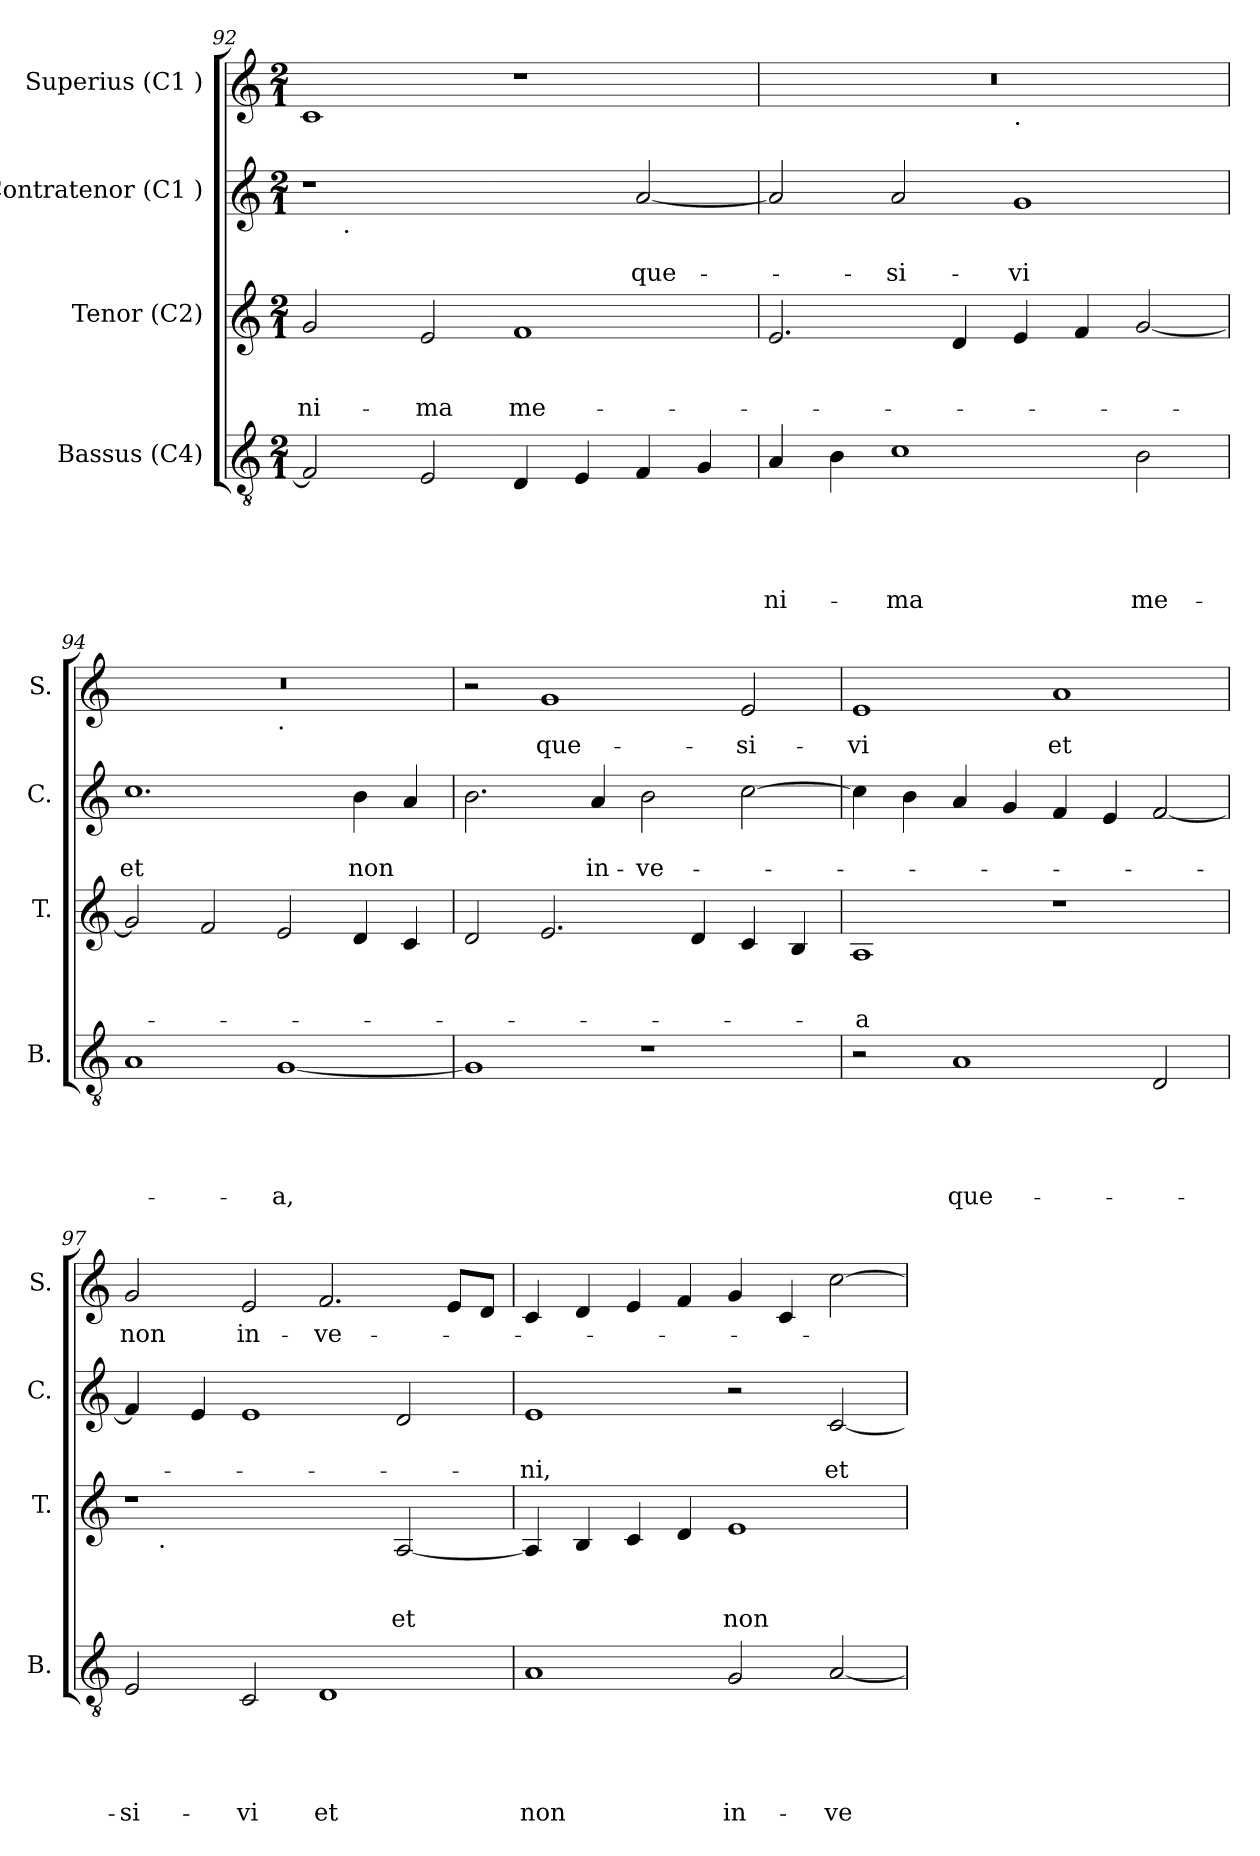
**kern	**text	**text	**text	**text	**text	**kern	**text	**text	**text	**kern	**text	**text	**kern	**text
*part4	*part4	*part4	*part4	*part4	*part4	*part3	*part3	*part3	*part3	*part2	*part2	*part2	*part1	*part1
*staff4	*staff4	*staff4	*staff4	*staff4	*staff4	*staff3	*staff3	*staff3	*staff3	*staff2	*staff2	*staff2	*staff1	*staff1
*I"Bassus (C4)	*	*	*	*	*	*I"Tenor (C2)	*	*	*	*I"Contratenor (C1 )	*	*	*I"Superius (C1 )	*
*I'B.	*	*	*	*	*	*I'T.	*	*	*	*I'C.	*	*	*I'S.	*
!!LO:PB:g=z
*clefGv2	*	*	*	*	*	*clefG2	*	*	*	*clefG2	*	*	*clefG2	*
*k[]	*	*	*	*	*	*k[]	*	*	*	*k[]	*	*	*k[]	*
*C:	*	*	*	*	*	*C:	*	*	*	*C:	*	*	*C:	*
*M2/1	*	*	*	*	*	*M2/1	*	*	*	*M2/1	*	*	*M2/1	*
=92	=92	=92	=92	=92	=92	=92	=92	=92	=92	=92	=92	=92	=92	=92
!	!	!	!	!	!	!	!	!	!LO:LY:b	!	!	!	!	!
*	*	*	*	*	*	*	*	*	*	*^	*	*	*	*
2F/]	.	.	.	.	.	2g/	.	.	-ni-	1r	8ryy	.	.	1c	.
!	!	!	!	!	!	!	!	!	!	!	!LO:TX:b:t=.	!	!	!	!
.	.	.	.	.	.	.	.	.	.	.	1...ryy	.	.	.	.
!	!	!	!	!	!	!	!	!	!LO:LY:b	!	!	!	!	!	!
2E/	.	.	.	.	.	2e/	.	.	-ma	.	.	.	.	.	.
!	!	!	!	!	!	!	!	!	!LO:LY:b	!	!	!	!	!	!
4D/	.	.	.	.	.	1f	.	.	me-	2ryy	.	.	.	1r	.
4E/	.	.	.	.	.	.	.	.	.	.	.	.	.	.	.
!	!	!	!	!	!	!	!	!	!	!	!	!	!LO:LY:b	!	!
4F/	.	.	.	.	.	.	.	.	.	[<2a/	.	.	que-	.	.
4G/	.	.	.	.	.	.	.	.	.	.	.	.	.	.	.
=93	=93	=93	=93	=93	=93	=93	=93	=93	=93	=93	=93	=93	=93	=93	=93
!	!	!	!	!	!LO:LY:b	!	!	!	!	!	!	!	!	!	!
*	*	*	*	*	*	*	*	*	*	*v	*v	*	*	*^	*
4A/	.	.	.	.	-ni-	2.e/	.	.	.	2a/]	.	.	0r	1ryy	.
4B\	.	.	.	.	.	.	.	.	.	.	.	.	.	.	.
!	!	!	!	!	!LO:LY:b	!	!	!	!	!	!	!LO:LY:b	!	!	!
1c	.	.	.	.	-ma	.	.	.	.	2a/	.	-si-	.	.	.
.	.	.	.	.	.	4d/	.	.	.	.	.	.	.	.	.
!	!	!	!	!	!	!	!	!	!	!	!	!	!	!LO:TX:b:t=.	!
!	!	!	!	!	!	!	!	!	!	!	!	!LO:LY:b	!	!	!
.	.	.	.	.	.	4e/	.	.	.	1g	.	-vi	.	1ryy	.
.	.	.	.	.	.	4f/	.	.	.	.	.	.	.	.	.
!	!	!	!	!	!LO:LY:b	!	!	!	!	!	!	!	!	!	!
2B\	.	.	.	.	me-	[<2g/	.	.	.	.	.	.	.	.	.
=94	=94	=94	=94	=94	=94	=94	=94	=94	=94	=94	=94	=94	=94	=94	=94
!	!	!	!	!	!	!	!	!	!	!	!	!LO:LY:b	!	!	!
1A	.	.	.	.	.	2g/]	.	.	.	1.cc	.	et	0r	1ryy	.
.	.	.	.	.	.	2f/	.	.	.	.	.	.	.	.	.
!	!	!	!	!	!	!	!	!	!	!	!	!	!	!LO:TX:b:t=.	!
!	!	!	!	!	!LO:LY:b	!	!	!	!	!	!	!	!	!	!
[<1G	.	.	.	.	-a,	2e/	.	.	.	.	.	.	.	1ryy	.
!	!	!	!	!	!	!	!	!	!	!	!	!LO:LY:b	!	!	!
.	.	.	.	.	.	4d/	.	.	.	4b\	.	non	.	.	.
.	.	.	.	.	.	4c/	.	.	.	4a/	.	.	.	.	.
*	*	*	*	*	*	*	*	*	*	*	*	*	*v	*v	*
=95	=95	=95	=95	=95	=95	=95	=95	=95	=95	=95	=95	=95	=95	=95
1G]	.	.	.	.	.	2d/	.	.	.	2.b\	.	.	2r	.
!	!	!	!	!	!	!	!	!	!	!	!	!	!	!LO:LY:b
.	.	.	.	.	.	2.e/	.	.	.	.	.	.	1g	que-
!	!	!	!	!	!	!	!	!	!	!	!	!LO:LY:b	!	!
.	.	.	.	.	.	.	.	.	.	4a/	.	in-	.	.
!	!	!	!	!	!	!	!	!	!	!	!	!LO:LY:b	!	!
1r	.	.	.	.	.	.	.	.	.	2b\	.	-ve-	.	.
.	.	.	.	.	.	4d/	.	.	.	.	.	.	.	.
!	!	!	!	!	!	!	!	!	!	!	!	!	!	!LO:LY:b
.	.	.	.	.	.	4c/	.	.	.	[<2cc\	.	.	2e/	-si-
.	.	.	.	.	.	4B/	.	.	.	.	.	.	.	.
!!LO:LB:g=z
=96	=96	=96	=96	=96	=96	=96	=96	=96	=96	=96	=96	=96	=96	=96
!	!	!	!	!	!	!	!	!	!LO:LY:b:rj	!	!	!	!	!LO:LY:b
2r	.	.	.	.	.	1A	.	.	-a	4cc\]	.	.	1e	-vi
.	.	.	.	.	.	.	.	.	.	4b\	.	.	.	.
!	!	!	!	!	!LO:LY:b	!	!	!	!	!	!	!	!	!
1A	.	.	.	.	que-	.	.	.	.	4a/	.	.	.	.
.	.	.	.	.	.	.	.	.	.	4g/	.	.	.	.
!	!	!	!	!	!	!	!	!	!	!	!	!	!	!LO:LY:b
.	.	.	.	.	.	1r	.	.	.	4f/	.	.	1a	et
.	.	.	.	.	.	.	.	.	.	4e/	.	.	.	.
2D/	.	.	.	.	.	.	.	.	.	[<2f/	.	.	.	.
=97	=97	=97	=97	=97	=97	=97	=97	=97	=97	=97	=97	=97	=97	=97
!	!	!	!	!	!LO:LY:b	!	!	!	!	!	!	!	!	!LO:LY:b
*	*	*	*	*	*	*^	*	*	*	*	*	*	*	*
2E/	.	.	.	.	-si-	1r	8ryy	.	.	.	4f/]	.	.	2g/	non
!	!	!	!	!	!	!	!LO:TX:b:t=.	!	!	!	!	!	!	!	!
.	.	.	.	.	.	.	1...ryy	.	.	.	.	.	.	.	.
.	.	.	.	.	.	.	.	.	.	.	4e/	.	.	.	.
!	!	!	!	!	!LO:LY:b	!	!	!	!	!	!	!	!	!	!LO:LY:b
2C/	.	.	.	.	-vi	.	.	.	.	.	1e	.	.	2e/	in-
!	!	!	!	!	!LO:LY:b	!	!	!	!	!	!	!	!	!	!LO:LY:b
1D	.	.	.	.	et	2ryy	.	.	.	.	.	.	.	2.f/	-ve-
!	!	!	!	!	!	!	!	!	!	!LO:LY:b	!	!	!	!	!
.	.	.	.	.	.	[<2A/	.	.	.	et	2d/	.	.	.	.
.	.	.	.	.	.	.	.	.	.	.	.	.	.	8e/L	.
.	.	.	.	.	.	.	.	.	.	.	.	.	.	8d/J	.
=98	=98	=98	=98	=98	=98	=98	=98	=98	=98	=98	=98	=98	=98	=98	=98
!	!	!	!	!	!LO:LY:b	!	!	!	!	!	!	!	!LO:LY:b	!	!
*	*	*	*	*	*	*v	*v	*	*	*	*	*	*	*	*
1A	.	.	.	.	non	4A/]	.	.	.	1e	.	-ni,	4c/	.
.	.	.	.	.	.	4B/	.	.	.	.	.	.	4d/	.
.	.	.	.	.	.	4c/	.	.	.	.	.	.	4e/	.
.	.	.	.	.	.	4d/	.	.	.	.	.	.	4f/	.
!	!	!	!	!	!LO:LY:b	!	!	!	!LO:LY:b	!	!	!	!	!
2G/	.	.	.	.	in-	1e	.	.	non	2r	.	.	4g/	.
.	.	.	.	.	.	.	.	.	.	.	.	.	4c/	.
!	!	!	!	!	!LO:LY:b	!	!	!	!	!	!	!LO:LY:b	!	!
[<2A/	.	.	.	.	-ve-	.	.	.	.	[<2c/	.	et	[>2cc\	.
=	=	=	=	=	=	=	=	=	=	=	=	=	=	=
*-	*-	*-	*-	*-	*-	*-	*-	*-	*-	*-	*-	*-	*-	*-
